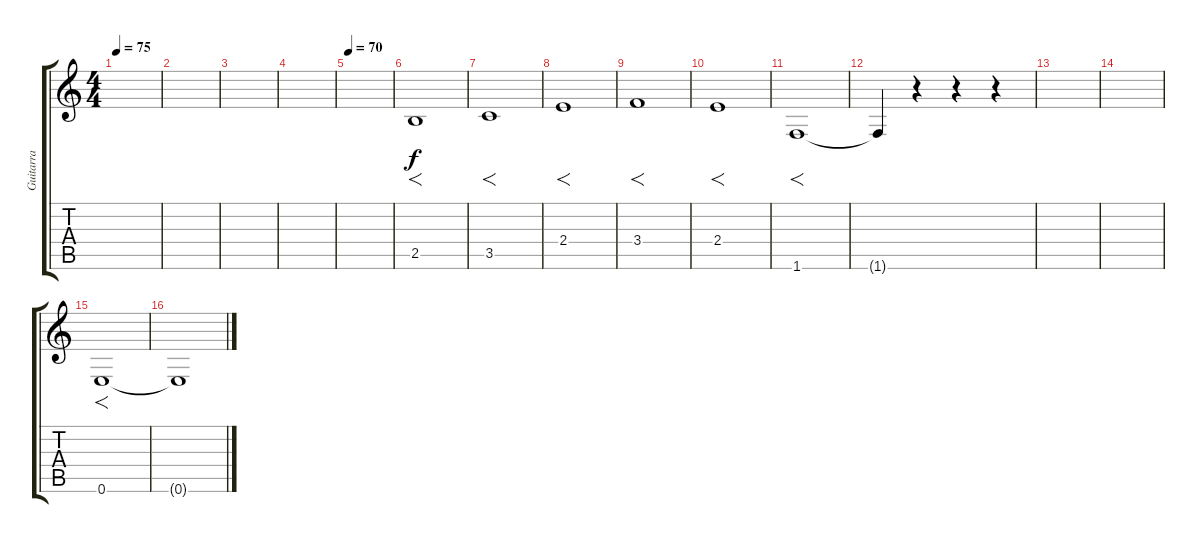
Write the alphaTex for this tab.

\track ("Guitarra" "Guitarra") {mute instrument overdrivenguitar}
\staff {score tabs}
\tuning (E4 B3 G3 D3 A2 E2) {hide}
\ts (4 4)
\tempo 75
\clef g2
\ks c
|
|
|
|
\tempo 70
|
2.5.1{f} |
3.5.1{f} |
2.4.1{f} |
3.4.1{f} |
2.4.1{f} |
1.6.1{f} |
1.6{t}.4 r.4 r.4 r.4 |
|
|
0.6.1{f} |
0.6{t}.1
